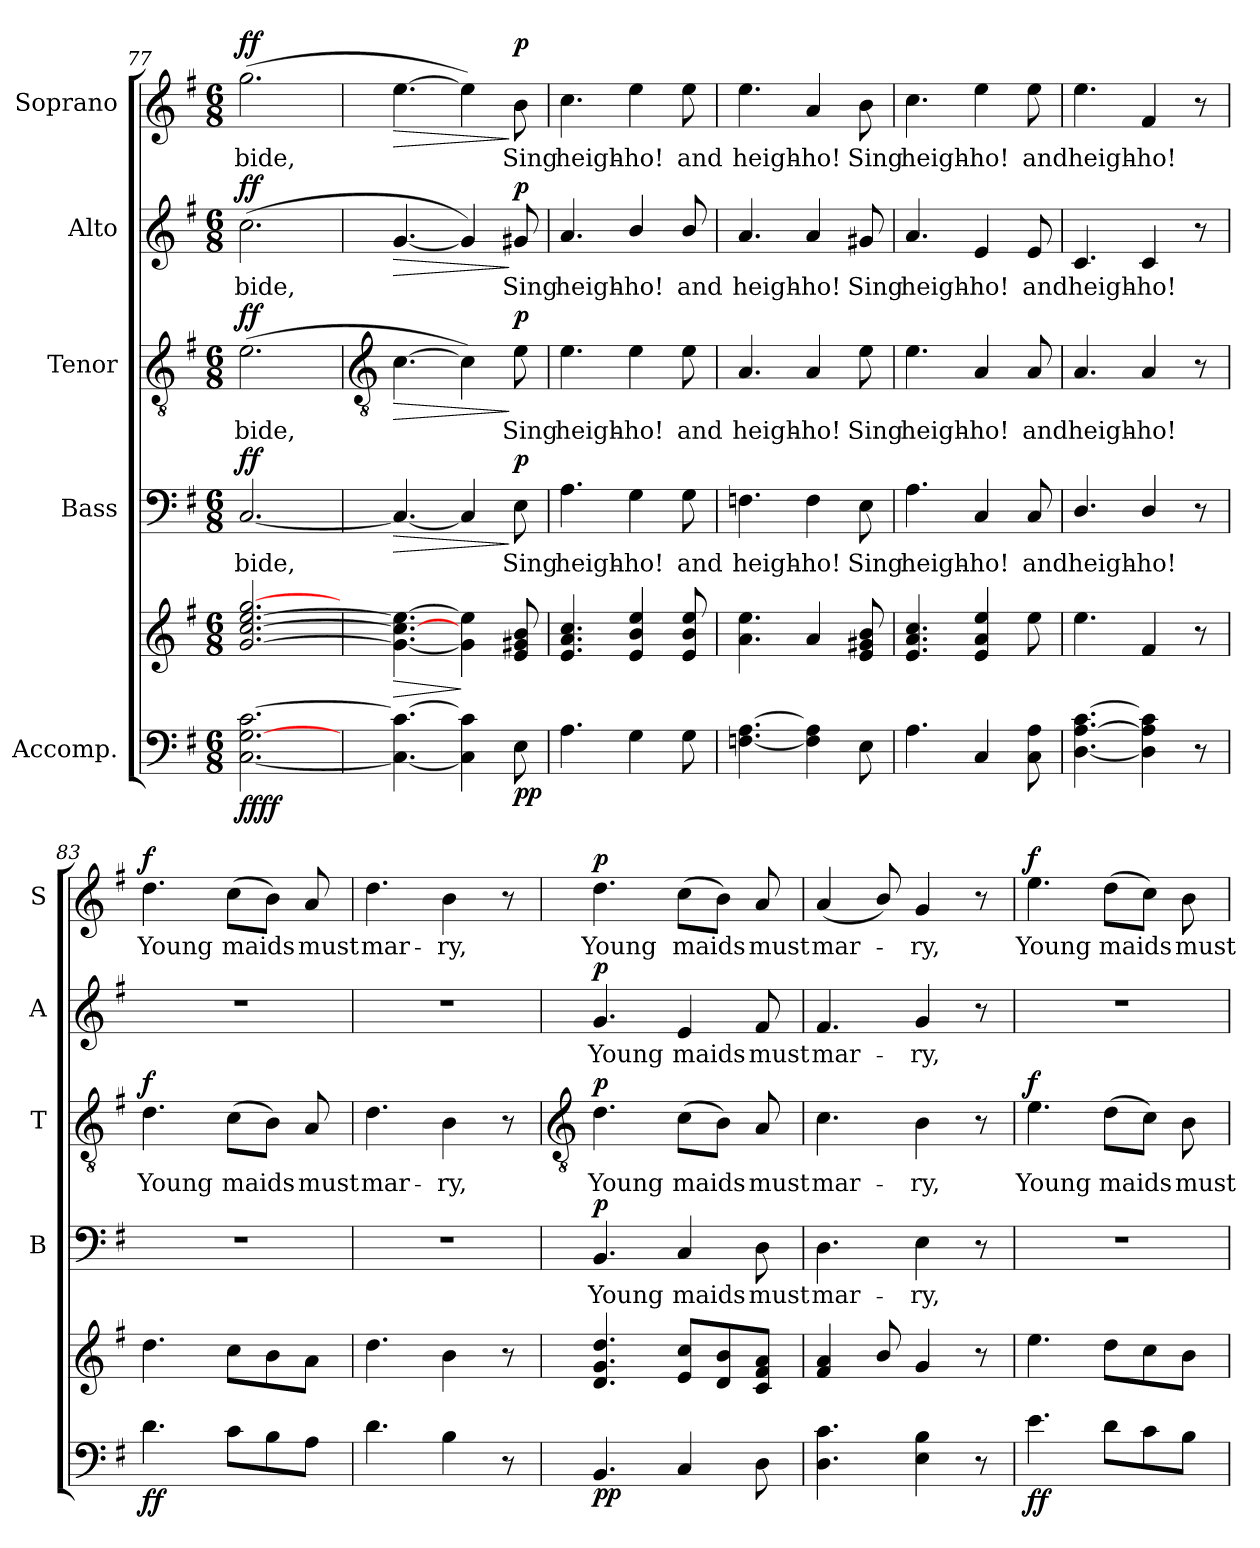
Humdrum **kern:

**kern	**kern	**dynam	**kern	**text	**dynam	**kern	**text	**dynam	**kern	**text	**dynam	**kern	**text	**dynam
*part5	*part5	*part5	*part4	*part4	*part4	*part3	*part3	*part3	*part2	*part2	*part2	*part1	*part1	*part1
*staff6	*staff5	*staff5/6	*staff4	*staff4	*staff4	*staff3	*staff3	*staff3	*staff2	*staff2	*staff2	*staff1	*staff1	*staff1
*I"Accomp.	*	*	*I"Bass	*	*	*I"Tenor	*	*	*I"Alto	*	*	*I"Soprano	*	*
*	*	*	*I'B	*	*	*I'T	*	*	*I'A	*	*	*I'S	*	*
*clefF4	*clefG2	*	*clefF4	*	*	*clefGv2	*	*	*clefG2	*	*	*clefG2	*	*
*k[f#]	*k[f#]	*	*k[f#]	*	*	*k[f#]	*	*	*k[f#]	*	*	*k[f#]	*	*
*G:	*G:	*	*G:	*	*	*G:	*	*	*G:	*	*	*G:	*	*
*M6/8	*M6/8	*	*M6/8	*	*	*M6/8	*	*	*M6/8	*	*	*M6/8	*	*
=77	=77	=77	=77	=77	=77	=77	=77	=77	=77	=77	=77	=77	=77	=77
*	*^	*	*	*	*	*	*	*	*	*	*	*	*	*
!	!	!LO:N:vis=1	!LO:DY:b=2	!	!LO:LY:b	!	!	!LO:LY:b	!	!	!LO:LY:b	!	!	!LO:LY:b	!
!	!	!	!LO:DY:n=1:b	!	!	!LO:DY:b	!	!	!LO:DY:b	!	!	!LO:DY:b	!	!	!LO:DY:b
[2.C [2.G [2.c	[2.g [2.cc [2.ee [2.gg	2.ryy	ff ff	[2.C	bide,	ff	(>2.e	bide,	ff	(<2.cc	bide,	ff	(>2.gg	bide,	ff
*	*v	*v	*	*	*	*	*	*	*	*	*	*	*	*	*
!!LO:LB:g=z
=78	=78	=78	=78	=78	=78	=78	=78	=78	=78	=78	=78	=78	=78	=78
*	*	*	*	*	*	*clefGv2	*	*	*	*	*	*	*	*
*	*^	*	*	*	*	*	*	*	*	*	*	*	*	*
!	!	!	!LO:HP:b	!	!	!LO:HP:b	!	!	!LO:HP:b	!	!	!LO:HP:b	!	!	!LO:HP:b
*	*v	*v	*	*	*	*	*	*	*	*	*	*	*	*	*
4.C_ 4.c_	4.g_ 4.cc_ 4.ee_	>	4.C_	.	>	[4.c	.	>	[4.g	.	>	[4.ee	.	>
4C] 4c]	4g] 4ee]	]	4C]	.	.	4c])	.	.	4g])	.	.	4ee])	.	.
!	!	!LO:DY:b=2	!	!LO:LY:b	!	!	!LO:LY:b	!	!	!LO:LY:b	!	!	!LO:LY:b	!
!	!	!LO:DY:n=1:b	!	!	!LO:DY:n=1:b	!	!	!LO:DY:n=1:b	!	!	!LO:DY:n=1:b	!	!	!LO:DY:n=1:b
8E	8e 8g#X 8b	p p	8E	Sing	] p	8e	Sing	] p	8g#X	Sing	] p	8b	Sing	] p
=79	=79	=79	=79	=79	=79	=79	=79	=79	=79	=79	=79	=79	=79	=79
!	!	!	!	!LO:LY:b	!	!	!LO:LY:b	!	!	!LO:LY:b	!	!	!LO:LY:b	!
4.A	4.e 4.a 4.cc	.	4.A	heigh-	.	4.e	heigh-	.	4.a	heigh-	.	4.cc	heigh-	.
!	!	!	!	!LO:LY:b	!	!	!LO:LY:b	!	!	!LO:LY:b	!	!	!LO:LY:b	!
4G	4e 4b 4ee	.	4G	-ho!	.	4e	-ho!	.	4b/	-ho!	.	4ee	-ho!	.
!	!	!	!	!LO:LY:b	!	!	!LO:LY:b	!	!	!LO:LY:b	!	!	!LO:LY:b	!
8G	8e 8b 8ee	.	8G	and	.	8e	and	.	8b/	and	.	8ee	and	.
=80	=80	=80	=80	=80	=80	=80	=80	=80	=80	=80	=80	=80	=80	=80
!	!	!	!	!LO:LY:b	!	!	!LO:LY:b	!	!	!LO:LY:b	!	!	!LO:LY:b	!
[4.Fn [4.A	4.a 4.ee	.	4.Fn	heigh-	.	4.A	heigh-	.	4.a	heigh-	.	4.ee	heigh-	.
!	!	!	!	!LO:LY:b	!	!	!LO:LY:b	!	!	!LO:LY:b	!	!	!LO:LY:b	!
4F] 4A]	4a	.	4F	-ho!	.	4A	-ho!	.	4a	-ho!	.	4a	-ho!	.
!	!	!	!	!LO:LY:b	!	!	!LO:LY:b	!	!	!LO:LY:b	!	!	!LO:LY:b	!
8E	8e 8g#X 8b	.	8E	Sing	.	8e	Sing	.	8g#X	Sing	.	8b	Sing	.
=81	=81	=81	=81	=81	=81	=81	=81	=81	=81	=81	=81	=81	=81	=81
!	!	!	!	!LO:LY:b	!	!	!LO:LY:b	!	!	!LO:LY:b	!	!	!LO:LY:b	!
4.A	4.e 4.a 4.cc	.	4.A	heigh-	.	4.e	heigh-	.	4.a	heigh-	.	4.cc	heigh-	.
!	!	!	!	!LO:LY:b	!	!	!LO:LY:b	!	!	!LO:LY:b	!	!	!LO:LY:b	!
4C	4e 4a 4ee	.	4C	-ho!	.	4A	-ho!	.	4e	-ho!	.	4ee	-ho!	.
!	!	!	!	!LO:LY:b	!	!	!LO:LY:b	!	!	!LO:LY:b	!	!	!LO:LY:b	!
8C 8A	8ee	.	8C	and	.	8A	and	.	8e	and	.	8ee	and	.
=82	=82	=82	=82	=82	=82	=82	=82	=82	=82	=82	=82	=82	=82	=82
!	!	!	!	!LO:LY:b	!	!	!LO:LY:b	!	!	!LO:LY:b	!	!	!LO:LY:b	!
[4.D\ [4.A\ [4.c\	4.ee	.	4.D/	heigh-	.	4.A	heigh-	.	4.c	heigh-	.	4.ee	heigh-	.
!	!	!	!	!LO:LY:b	!	!	!LO:LY:b	!	!	!LO:LY:b	!	!	!LO:LY:b	!
4D\] 4A\] 4c\]	4f#	.	4D/	-ho!	.	4A	-ho!	.	4c	-ho!	.	4f#	-ho!	.
8r	8r	.	8r	.	.	8r	.	.	8r	.	.	8r	.	.
=83	=83	=83	=83	=83	=83	=83	=83	=83	=83	=83	=83	=83	=83	=83
!	!	!LO:DY:b=2	!LO:N:vis=1	!	!	!	!LO:LY:b	!	!LO:N:vis=1	!	!	!	!LO:LY:b	!
!	!	!LO:DY:n=1:b	!	!	!	!	!	!LO:DY:b	!	!	!	!	!	!LO:DY:b
4.d	4.dd	f f	2.r	.	.	4.d	Young	f	2.r	.	.	4.dd	Young	f
!	!	!	!	!	!	!	!LO:LY:b	!	!	!	!	!	!LO:LY:b	!
8cL	8ccL	.	.	.	.	(>8cL	maids	.	.	.	.	(>8ccL	maids	.
8B	8b	.	.	.	.	8BJ)	.	.	.	.	.	8bJ)	.	.
!	!	!	!	!	!	!	!LO:LY:b	!	!	!	!	!	!LO:LY:b	!
8AJ	8aJ	.	.	.	.	8A	must	.	.	.	.	8a	must	.
=84	=84	=84	=84	=84	=84	=84	=84	=84	=84	=84	=84	=84	=84	=84
!	!	!	!LO:N:vis=1	!	!	!	!LO:LY:b	!	!LO:N:vis=1	!	!	!	!LO:LY:b	!
4.d	4.dd	.	2.r	.	.	4.d	mar-	.	2.r	.	.	4.dd	mar-	.
!	!	!	!	!	!	!	!LO:LY:b	!	!	!	!	!	!LO:LY:b	!
4B	4b	.	.	.	.	4B	-ry,	.	.	.	.	4b	-ry,	.
8r	8r	.	.	.	.	8r	.	.	.	.	.	8r	.	.
!!LO:LB:g=z
=85	=85	=85	=85	=85	=85	=85	=85	=85	=85	=85	=85	=85	=85	=85
*	*	*	*	*	*	*clefGv2	*	*	*	*	*	*	*	*
!	!	!LO:DY:b=2	!	!LO:LY:b	!	!	!LO:LY:b	!	!	!LO:LY:b	!	!	!LO:LY:b	!
!	!	!LO:DY:n=1:b	!	!	!LO:DY:b	!	!	!LO:DY:b	!	!	!LO:DY:b	!	!	!LO:DY:b
4.BB	4.d 4.g 4.dd	p p	4.BB	Young	p	4.d	Young	p	4.g	Young	p	4.dd	Young	p
!	!	!	!	!LO:LY:b	!	!	!LO:LY:b	!	!	!LO:LY:b	!	!	!LO:LY:b	!
4C	8e 8ccL	.	4C	maids	.	(>8cL	maids	.	4e	maids	.	(>8ccL	maids	.
.	8d 8b	.	.	.	.	8BJ)	.	.	.	.	.	8bJ)	.	.
!	!	!	!	!LO:LY:b	!	!	!LO:LY:b	!	!	!LO:LY:b	!	!	!LO:LY:b	!
8D	8c 8f# 8aJ	.	8D	must	.	8A	must	.	8f#	must	.	8a	must	.
=86	=86	=86	=86	=86	=86	=86	=86	=86	=86	=86	=86	=86	=86	=86
!	!	!	!	!LO:LY:b	!	!	!LO:LY:b	!	!	!LO:LY:b	!	!	!LO:LY:b	!
4.D 4.c	4f# 4a	.	4.D	mar-	.	4.c	mar-	.	4.f#	mar-	.	(<4a	mar-	.
.	8b/	.	.	.	.	.	.	.	.	.	.	8b/)	.	.
!	!	!	!	!LO:LY:b	!	!	!LO:LY:b	!	!	!LO:LY:b	!	!	!LO:LY:b	!
4E 4B	4g	.	4E	-ry,	.	4B	-ry,	.	4g	-ry,	.	4g	ry,	.
8r	8r	.	8r	.	.	8r	.	.	8r	.	.	8r	.	.
=87	=87	=87	=87	=87	=87	=87	=87	=87	=87	=87	=87	=87	=87	=87
!	!	!LO:DY:b=2	!LO:N:vis=1	!	!	!	!LO:LY:b	!	!LO:N:vis=1	!	!	!	!LO:LY:b	!
!	!	!LO:DY:n=1:b	!	!	!	!	!	!LO:DY:b	!	!	!	!	!	!LO:DY:b
4.e	4.ee	f f	2.r	.	.	4.e	Young	f	2.r	.	.	4.ee	Young	f
!	!	!	!	!	!	!	!LO:LY:b	!	!	!	!	!	!LO:LY:b	!
8dL	8ddL	.	.	.	.	(>8dL	maids	.	.	.	.	(>8ddL	maids	.
8c	8cc	.	.	.	.	8cJ)	.	.	.	.	.	8ccJ)	.	.
!	!	!	!	!	!	!	!LO:LY:b	!	!	!	!	!	!LO:LY:b	!
8BJ	8bJ	.	.	.	.	8B	must	.	.	.	.	8b	must	.
=	=	=	=	=	=	=	=	=	=	=	=	=	=	=
*-	*-	*-	*-	*-	*-	*-	*-	*-	*-	*-	*-	*-	*-	*-
